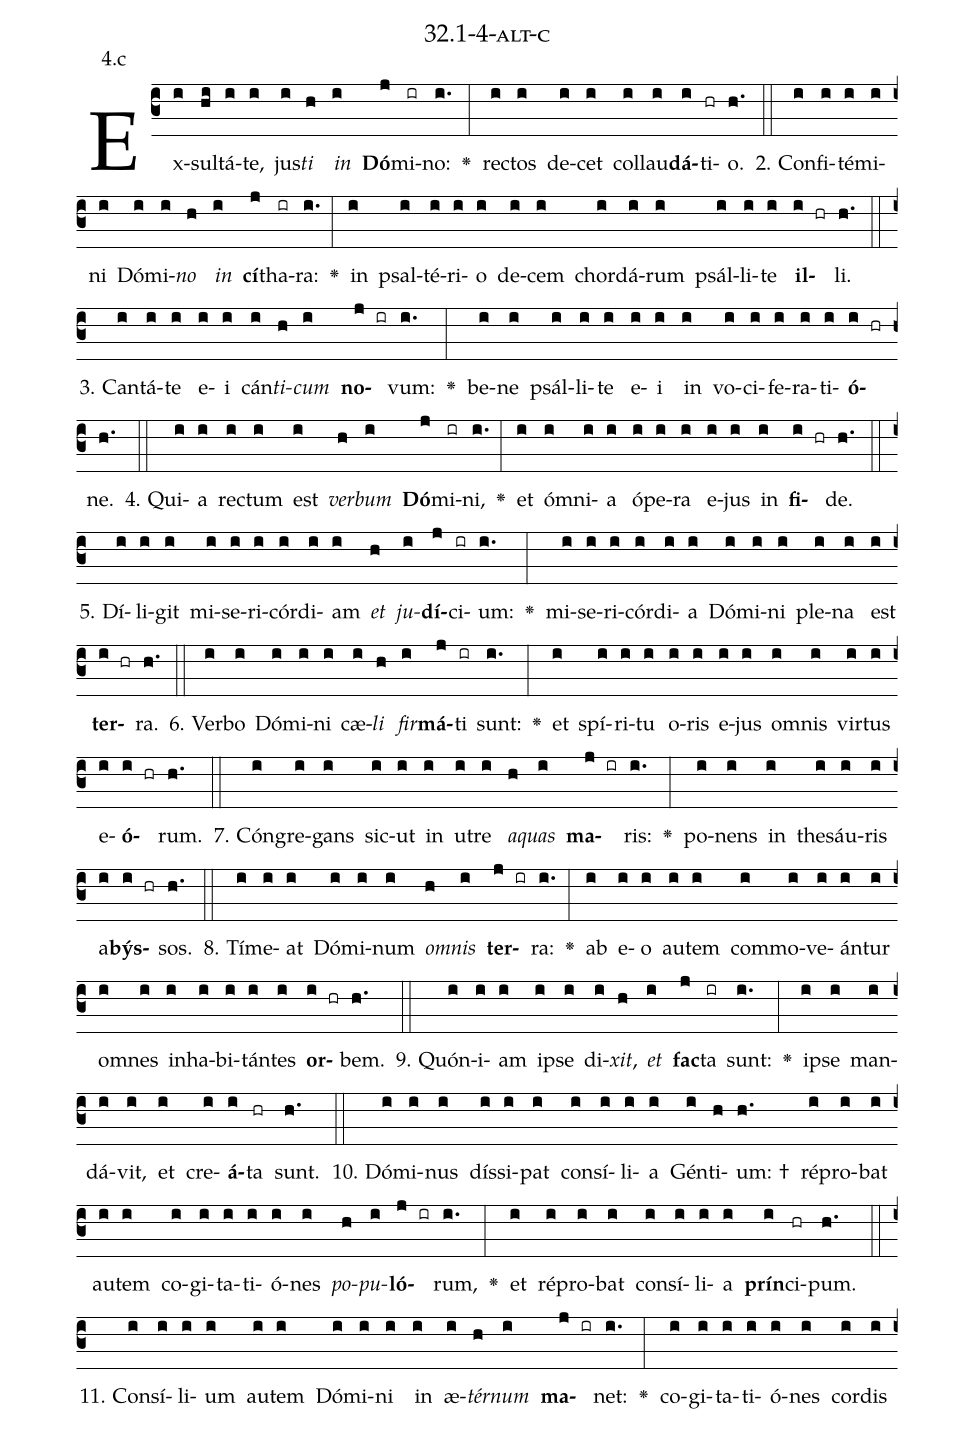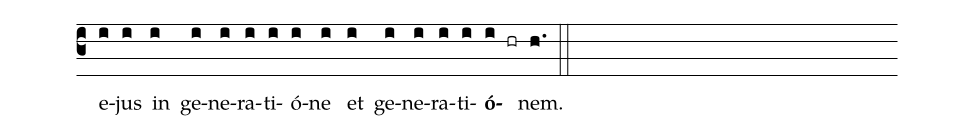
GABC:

name: 32.1-4-alt-c;
annotation: 4.c;
%%
(c3)Ex(i)sul(hi)tá(i)te,(i) jus(i)<i>ti</i>(h) <i>in</i>(i) <b>Dó</b>(j)mi(ir)no:(i.) <v>\greheightstar</v>(:) rec(i)tos(i) de(i)cet(i) col(i)lau(i)<b>dá</b>(i)ti(hr)o.(h.) (::)
2. Con(i)fi(i)té(i)mi(i)ni(i) Dó(i)mi(i)<i>no</i>(h) <i>in</i>(i) <b>cí</b>(j)tha(ir)ra:(i.) <v>\greheightstar</v>(:) in(i) psal(i)té(i)ri(i)o(i) de(i)cem(i) chor(i)dá(i)rum(i) psál(i)li(i)te(i) <b>il</b>(i hr)li.(h.) (::)
3. Can(i)tá(i)te(i) e(i)i(i) cán(i)<i>ti</i>(h)<i>cum</i>(i) <b>no</b>(j ir)vum:(i.) <v>\greheightstar</v>(:) be(i)ne(i) psál(i)li(i)te(i) e(i)i(i) in(i) vo(i)ci(i)fe(i)ra(i)ti(i)<b>ó</b>(i hr)ne.(h.) (::)
4. Qui(i)a(i) rec(i)tum(i) est(i) <i>ver</i>(h)<i>bum</i>(i) <b>Dó</b>(j)mi(ir)ni,(i.) <v>\greheightstar</v>(:) et(i) óm(i)ni(i)a(i) ó(i)pe(i)ra(i) e(i)jus(i) in(i) <b>fi</b>(i hr)de.(h.) (::)
5. Dí(i)li(i)git(i) mi(i)se(i)ri(i)cór(i)di(i)am(i) <i>et</i>(h) <i>ju</i>(i)<b>dí</b>(j)ci(ir)um:(i.) <v>\greheightstar</v>(:) mi(i)se(i)ri(i)cór(i)di(i)a(i) Dó(i)mi(i)ni(i) ple(i)na(i) est(i) <b>ter</b>(i hr)ra.(h.) (::)
6. Ver(i)bo(i) Dó(i)mi(i)ni(i) cæ(i)<i>li</i>(h) <i>fir</i>(i)<b>má</b>(j)ti(ir) sunt:(i.) <v>\greheightstar</v>(:) et(i) spí(i)ri(i)tu(i) o(i)ris(i) e(i)jus(i) om(i)nis(i) vir(i)tus(i) e(i)<b>ó</b>(i hr)rum.(h.) (::)
7. Cón(i)gre(i)gans(i) sic(i)ut(i) in(i) u(i)tre(i) <i>a</i>(h)<i>quas</i>(i) <b>ma</b>(j ir)ris:(i.) <v>\greheightstar</v>(:) po(i)nens(i) in(i) the(i)sáu(i)ris(i) a(i)<b>býs</b>(i hr)sos.(h.) (::)
8. Tí(i)me(i)at(i) Dó(i)mi(i)num(i) <i>om</i>(h)<i>nis</i>(i) <b>ter</b>(j ir)ra:(i.) <v>\greheightstar</v>(:) ab(i) e(i)o(i) au(i)tem(i) com(i)mo(i)ve(i)án(i)tur(i) om(i)nes(i) in(i)ha(i)bi(i)tán(i)tes(i) <b>or</b>(i hr)bem.(h.) (::)
9. Quón(i)i(i)am(i) ip(i)se(i) di(i)<i>xit</i>,(h) <i>et</i>(i) <b>fac</b>(j)ta(ir) sunt:(i.) <v>\greheightstar</v>(:) ip(i)se(i) man(i)dá(i)vit,(i) et(i) cre(i)<b>á</b>(i)ta(hr) sunt.(h.) (::)
10. Dó(i)mi(i)nus(i) dís(i)si(i)pat(i) con(i)sí(i)li(i)a(i) Gén(i)ti(h)um: †(h.) ré(i)pro(i)bat(i) au(i)tem(i) co(i)gi(i)ta(i)ti(i)ó(i)nes(i) <i>po</i>(h)<i>pu</i>(i)<b>ló</b>(j ir)rum,(i.) <v>\greheightstar</v>(:) et(i) ré(i)pro(i)bat(i) con(i)sí(i)li(i)a(i) <b>prín</b>(i)ci(hr)pum.(h.) (::)
11. Con(i)sí(i)li(i)um(i) au(i)tem(i) Dó(i)mi(i)ni(i) in(i) æ(i)<i>tér</i>(h)<i>num</i>(i) <b>ma</b>(j ir)net:(i.) <v>\greheightstar</v>(:) co(i)gi(i)ta(i)ti(i)ó(i)nes(i) cor(i)dis(i) e(i)jus(i) in(i) ge(i)ne(i)ra(i)ti(i)ó(i)ne(i) et(i) ge(i)ne(i)ra(i)ti(i)<b>ó</b>(i hr)nem.(h.) (::)
